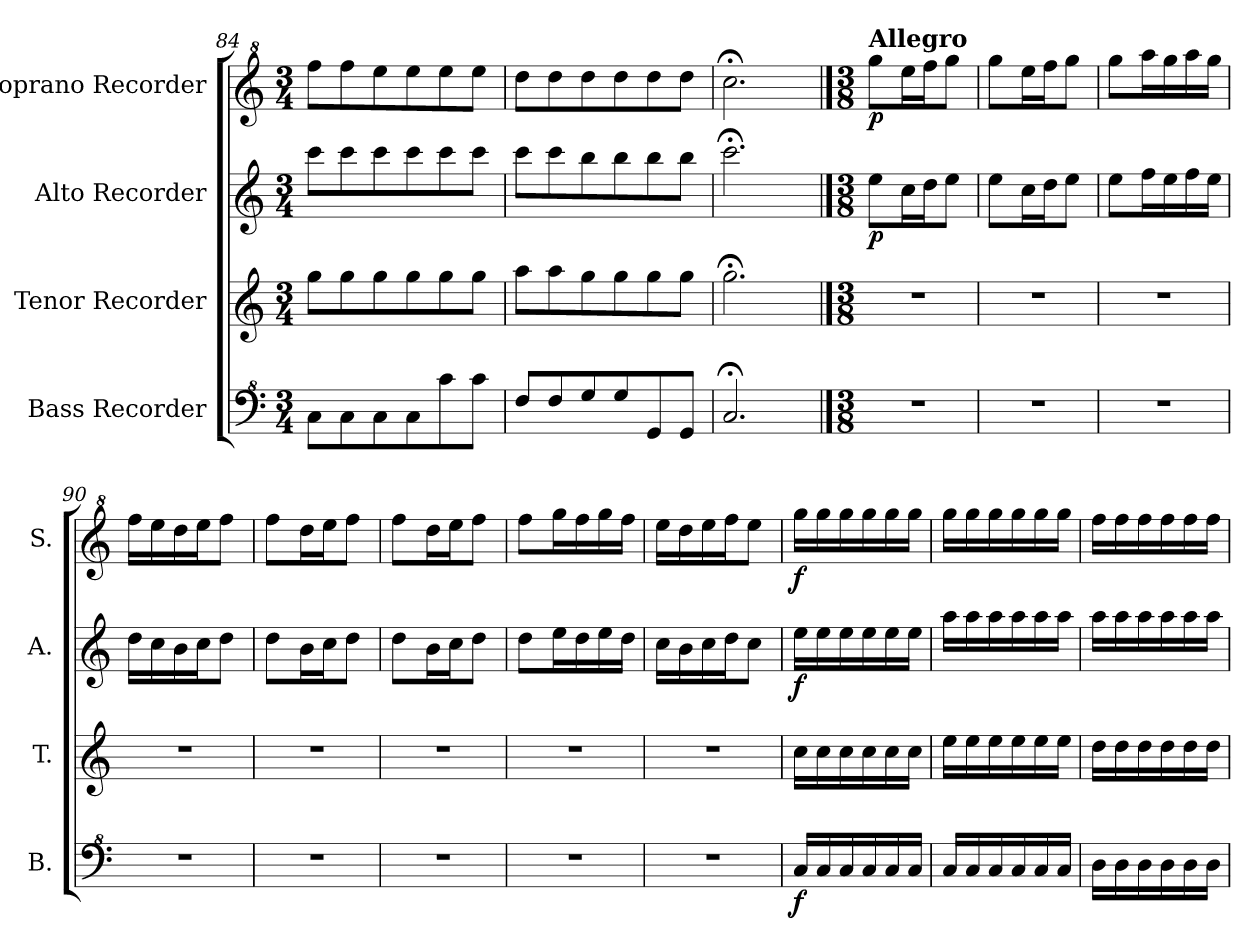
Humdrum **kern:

**kern	**dynam	**kern	**kern	**dynam	**kern	**dynam
*part4	*part4	*part3	*part2	*part2	*part1	*part1
*staff4	*staff4	*staff3	*staff2	*staff2	*staff1	*staff1
*I"Bass Recorder	*	*I"Tenor Recorder	*I"Alto Recorder	*	*I"Soprano Recorder	*
*I'B.	*	*I'T.	*I'A.	*	*I'S.	*
*clefF^4	*	*clefG2	*clefG2	*	*clefG^2	*
*k[]	*	*k[]	*k[]	*	*k[]	*
*M3/4	*	*M3/4	*M3/4	*	*M3/4	*
=84	=84	=84	=84	=84	=84	=84
8c\L	.	8gg\L	8ccc\L	.	8fff\L	.
8c\	.	8gg\	8ccc\	.	8fff\	.
8c\	.	8gg\	8ccc\	.	8eee\	.
8c\	.	8gg\	8ccc\	.	8eee\	.
8cc\	.	8gg\	8ccc\	.	8eee\	.
8cc\J	.	8gg\J	8ccc\J	.	8eee\J	.
=85	=85	=85	=85	=85	=85	=85
8f/L	.	8aa\L	8ccc\L	.	8ddd\L	.
8f/	.	8aa\	8ccc\	.	8ddd\	.
8g/	.	8gg\	8bb\	.	8ddd\	.
8g/	.	8gg\	8bb\	.	8ddd\	.
8G/	.	8gg\	8bb\	.	8ddd\	.
8G/J	.	8gg\J	8bb\J	.	8ddd\J	.
=86	=86	=86	=86	=86	=86	=86
2.c;</	.	2.gg;<\	2.ccc;<\	.	2.ccc;<\	.
!!LO:LB:g=z
==87	==87	==87	==87	==87	==87	==87
*M3/8	*	*M3/8	*M3/8	*	*M3/8	*
*	*	*	*	*	*MM90	*
!	!	!	!	!	!LO:TX:a:B:t=Allegro	!
!	!	!	!	!LO:DY:b	!	!LO:DY:b
4.r	.	4.r	8ee\L	p	8ggg\L	p
.	.	.	16cc\L	.	16eee\L	.
.	.	.	16dd\J	.	16fff\J	.
.	.	.	8ee\J	.	8ggg\J	.
=88	=88	=88	=88	=88	=88	=88
4.r	.	4.r	8ee\L	.	8ggg\L	.
.	.	.	16cc\L	.	16eee\L	.
.	.	.	16dd\J	.	16fff\J	.
.	.	.	8ee\J	.	8ggg\J	.
=89	=89	=89	=89	=89	=89	=89
4.r	.	4.r	8ee\L	.	8ggg\L	.
.	.	.	16ff\L	.	16aaa\L	.
.	.	.	16ee\	.	16ggg\	.
.	.	.	16ff\	.	16aaa\	.
.	.	.	16ee\JJ	.	16ggg\JJ	.
=90	=90	=90	=90	=90	=90	=90
4.r	.	4.r	16dd\LL	.	16fff\LL	.
.	.	.	16cc\	.	16eee\	.
.	.	.	16b\	.	16ddd\	.
.	.	.	16cc\J	.	16eee\J	.
.	.	.	8dd\J	.	8fff\J	.
=91	=91	=91	=91	=91	=91	=91
4.r	.	4.r	8dd\L	.	8fff\L	.
.	.	.	16b\L	.	16ddd\L	.
.	.	.	16cc\J	.	16eee\J	.
.	.	.	8dd\J	.	8fff\J	.
=92	=92	=92	=92	=92	=92	=92
4.r	.	4.r	8dd\L	.	8fff\L	.
.	.	.	16b\L	.	16ddd\L	.
.	.	.	16cc\J	.	16eee\J	.
.	.	.	8dd\J	.	8fff\J	.
=93	=93	=93	=93	=93	=93	=93
4.r	.	4.r	8dd\L	.	8fff\L	.
.	.	.	16ee\L	.	16ggg\L	.
.	.	.	16dd\	.	16fff\	.
.	.	.	16ee\	.	16ggg\	.
.	.	.	16dd\JJ	.	16fff\JJ	.
=94	=94	=94	=94	=94	=94	=94
4.r	.	4.r	16cc\LL	.	16eee\LL	.
.	.	.	16b\	.	16ddd\	.
.	.	.	16cc\	.	16eee\	.
.	.	.	16dd\J	.	16fff\J	.
.	.	.	8cc\J	.	8eee\J	.
=95	=95	=95	=95	=95	=95	=95
!	!LO:DY:b	!	!	!LO:DY:b	!	!LO:DY:b
16c/LL	f	16cc\LL	16ee\LL	f	16ggg\LL	f
16c/	.	16cc\	16ee\	.	16ggg\	.
16c/	.	16cc\	16ee\	.	16ggg\	.
16c/	.	16cc\	16ee\	.	16ggg\	.
16c/	.	16cc\	16ee\	.	16ggg\	.
16c/JJ	.	16cc\JJ	16ee\JJ	.	16ggg\JJ	.
=96	=96	=96	=96	=96	=96	=96
16c/LL	.	16ee\LL	16aa\LL	.	16ggg\LL	.
16c/	.	16ee\	16aa\	.	16ggg\	.
16c/	.	16ee\	16aa\	.	16ggg\	.
16c/	.	16ee\	16aa\	.	16ggg\	.
16c/	.	16ee\	16aa\	.	16ggg\	.
16c/JJ	.	16ee\JJ	16aa\JJ	.	16ggg\JJ	.
=97	=97	=97	=97	=97	=97	=97
16d\LL	.	16dd\LL	16aa\LL	.	16fff\LL	.
16d\	.	16dd\	16aa\	.	16fff\	.
16d\	.	16dd\	16aa\	.	16fff\	.
16d\	.	16dd\	16aa\	.	16fff\	.
16d\	.	16dd\	16aa\	.	16fff\	.
16d\JJ	.	16dd\JJ	16aa\JJ	.	16fff\JJ	.
=	=	=	=	=	=	=
*-	*-	*-	*-	*-	*-	*-
